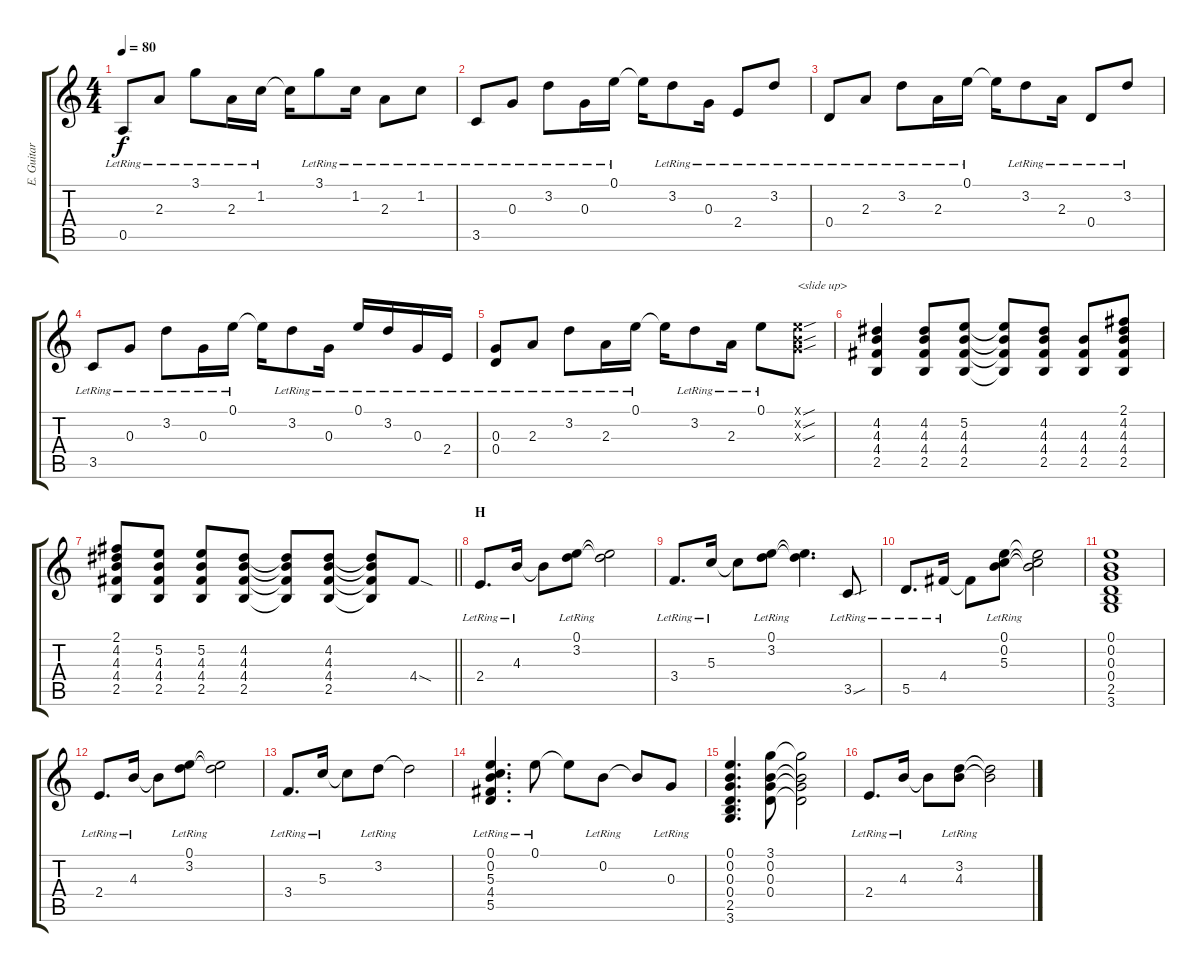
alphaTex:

\track ("E. Guitar I" "E. Guitar ") {instrument electricguitarclean}
\staff {score tabs}
\tuning (E4 B3 G3 D3 A2 E2) {hide}
\ts (4 4)
\tempo 80
\clef g2
\ks c
0.5{lr}.8{dy f} 2.3{lr}.8 3.1{lr}.8 2.3{lr}.16 1.2{lr}.16 1.2{t}.16 3.1{lr}.8 1.2{lr}.16 2.3{lr}.8 1.2{lr}.8 |
3.5{lr}.8 0.3{lr}.8 3.2{lr}.8 0.3{lr}.16 0.1{lr}.16 0.1{t}.16 3.2{lr}.8 0.3{lr}.16 2.4{lr}.8 3.2{lr}.8 |
0.4{lr}.8 2.3{lr}.8 3.2{lr}.8 2.3{lr}.16 0.1{lr}.16 0.1{t}.16 3.2{lr}.8 2.3{lr}.16 0.4{lr}.8 3.2{lr}.8 |
3.5{lr}.8 0.3{lr}.8 3.2{lr}.8 0.3{lr}.16 0.1{lr}.16 0.1{t}.16 3.2{lr}.8 0.3{lr}.16 0.1{lr}.16 3.2{lr}.16 0.3{lr}.16 2.4{lr}.16 |
(0.3{lr} 0.4{lr}).8 2.3{lr}.8 3.2{lr}.8 2.3{lr}.16 0.1{lr}.16 0.1{t}.16 3.2{lr}.8 2.3{lr}.16 0.1{lr}.8 (0.1{sou x} 0.2{sou x} 0.3{sou x}).8{txt "<slide up>"} |
(4.2 4.3 4.4 2.5).4 (4.2 4.3 4.4 2.5).8 (5.2 4.3 4.4 2.5).8 (5.2{t} 4.3{t} 4.4{t} 2.5{t}).8 (4.2 4.3 4.4 2.5).8 (4.3 4.4 2.5).8 (2.1 4.2 4.3 4.4 2.5).8 |
\barLineRight lightlight
(2.1 4.2 4.3 4.4 2.5).8 (5.2 4.3 4.4 2.5).8 (5.2 4.3 4.4 2.5).8 (4.2 4.3 4.4 2.5).8 (4.2{t} 4.3{t} 4.4{t} 2.5{t}).8 (4.2 4.3 4.4 2.5).8 (4.2{t} 4.3{t} 4.4{t} 2.5{t}).8 4.4{sod}.8 |
\section ("" "H")
2.4{lr}.8{d} 4.3{lr}.16 4.3{t}.8 (0.1{lr} 3.2{lr}).8 (0.1{t} 3.2{t}).2 |
3.4{lr}.8{d} 5.3{lr}.16 5.3{t}.8 (0.1{lr} 3.2{lr}).8 (0.1{t} 3.2{t}).4{d} 3.5{sou lr}.8 |
5.5{lr}.8{d} 4.4{lr}.16 4.4{t}.8 (0.1{lr} 0.2{lr} 5.3{lr}).8 (0.1{t} 0.2{t} 5.3{t}).2 |
(0.1 0.2 0.3 0.4 2.5 3.6).1 |
2.4{lr}.8{d} 4.3{lr}.16 4.3{t}.8 (0.1{lr} 3.2{lr}).8 (0.1{t} 3.2{t}).2 |
3.4{lr}.8{d} 5.3{lr}.16 5.3{t}.8 3.2{lr}.8 3.2{t}.2 |
(0.1{lr} 0.2{lr} 5.3{lr} 4.4{lr} 5.5{lr}).4{d} 0.1{lr}.8 0.1{t}.8 0.2{lr}.8 0.2{t}.8 0.3{lr}.8 |
(0.1 0.2 0.3 0.4 2.5 3.6).4{d} (3.1 0.2 0.3 0.4).8 (3.1{t} 0.2{t} 0.3{t} 0.4{t}).2 |
2.4{lr}.8{d} 4.3{lr}.16 4.3{t}.8 (3.2{lr} 4.3{lr}).8 (3.2{t} 4.3{t}).2
